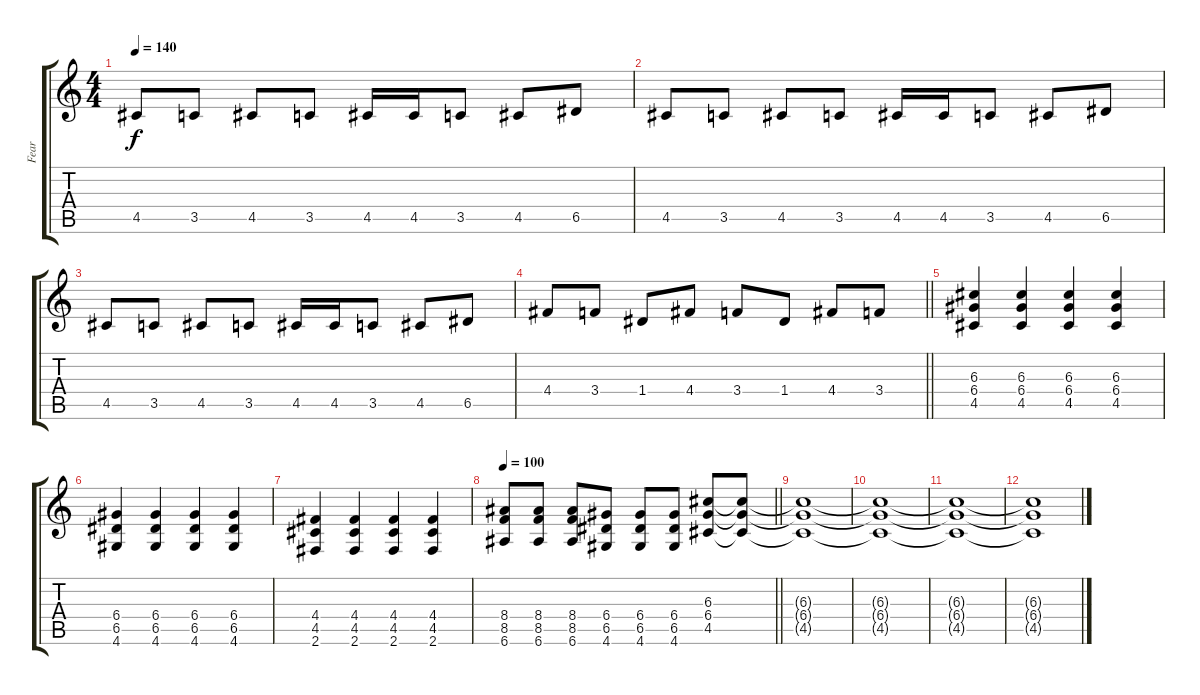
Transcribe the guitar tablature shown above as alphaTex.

\track ("Fear" "Fear") {instrument distortionguitar}
\staff {score tabs}
\tuning (E4 B3 G3 D3 A2 E2) {hide}
\ts (4 4)
\tempo 140
\clef g2
\ks c
4.5.8{dy f} 3.5.8 4.5.8 3.5.8 4.5.16 4.5.16 3.5.8 4.5.8 6.5.8 |
4.5.8 3.5.8 4.5.8 3.5.8 4.5.16 4.5.16 3.5.8 4.5.8 6.5.8 |
4.5.8 3.5.8 4.5.8 3.5.8 4.5.16 4.5.16 3.5.8 4.5.8 6.5.8 |
\barLineRight lightlight
4.4.8 3.4.8 1.4.8 4.4.8 3.4.8 1.4.8 4.4.8 3.4.8 |
\section ("" "")
(6.3 6.4 4.5).4{volume 13 instrument distortionguitar} (6.3 6.4 4.5).4 (6.3 6.4 4.5).4 (6.3 6.4 4.5).4 |
(6.4 6.5 4.6).4 (6.4 6.5 4.6).4 (6.4 6.5 4.6).4 (6.4 6.5 4.6).4 |
(4.4 4.5 2.6).4 (4.4 4.5 2.6).4 (4.4 4.5 2.6).4 (4.4 4.5 2.6).4 |
\tempo 100
\barLineRight lightlight
(8.4 8.5 6.6).8 (8.4 8.5 6.6).8 (8.4 8.5 6.6).8 (6.4 6.5 4.6).8 (6.4 6.5 4.6).8 (6.4 6.5 4.6).8 (6.3 6.4 4.5).8 (6.3{t} 6.4{t} 4.5{t}).8 |
(6.3{t} 6.4{t} 4.5{t}).1 |
(6.3{t} 6.4{t} 4.5{t}).1 |
(6.3{t} 6.4{t} 4.5{t}).1 |
(6.3{t} 6.4{t} 4.5{t}).1
